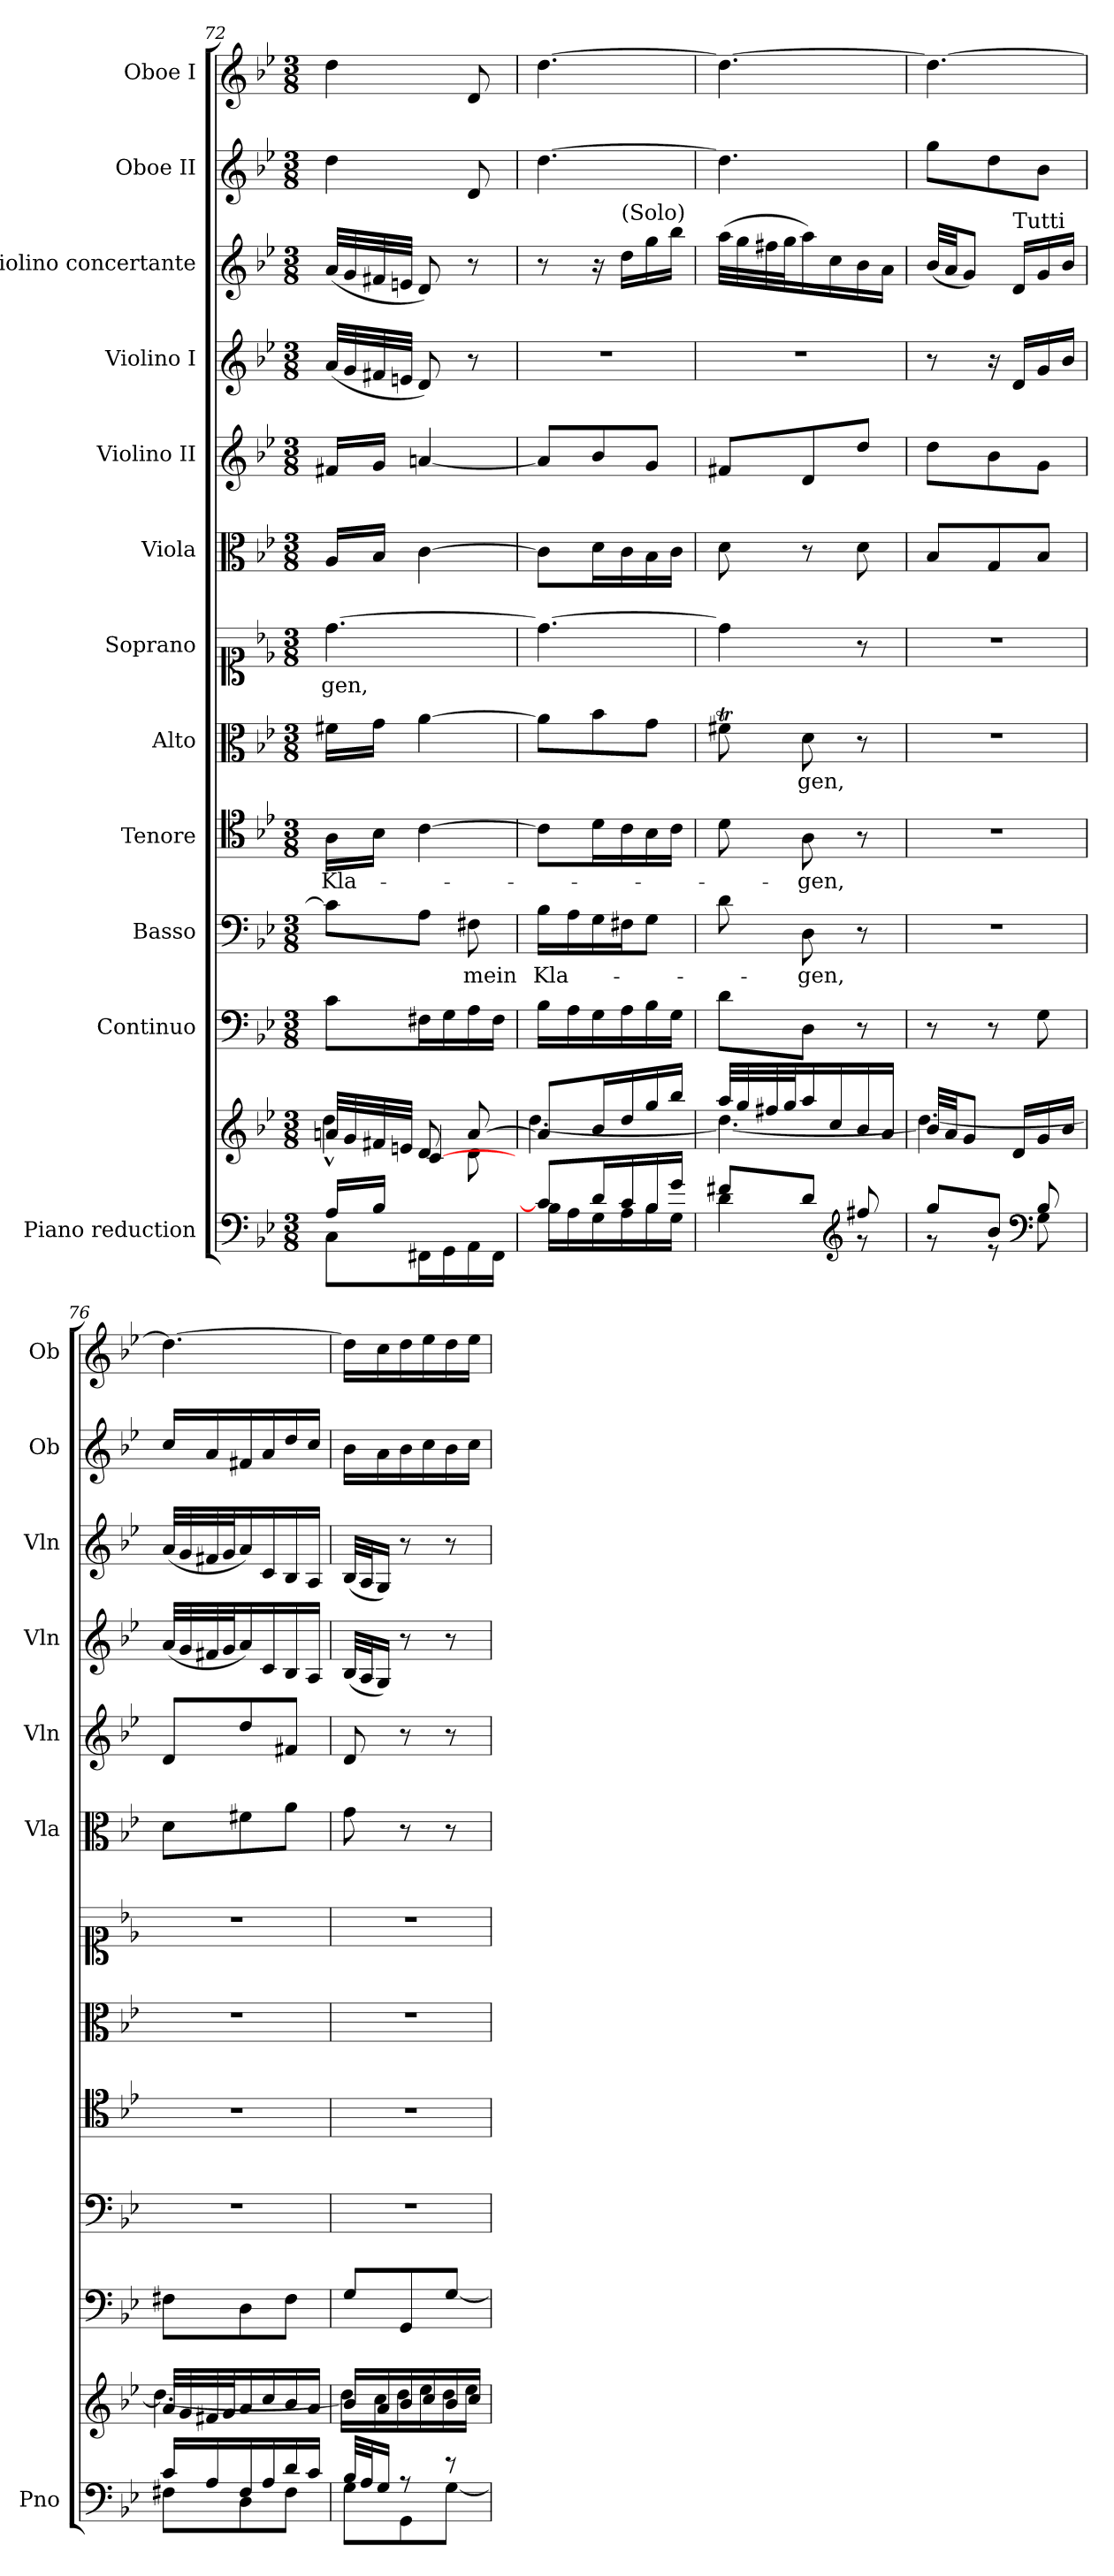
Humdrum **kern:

**kern	**kern	**kern	**kern	**text	**kern	**text	**kern	**text	**kern	**text	**kern	**kern	**kern	**kern	**kern	**kern
*part12	*part12	*part11	*part10	*part10	*part9	*part9	*part8	*part8	*part7	*part7	*part6	*part5	*part4	*part3	*part2	*part1
*staff13	*staff12	*staff11	*staff10	*staff10	*staff9	*staff9	*staff8	*staff8	*staff7	*staff7	*staff6	*staff5	*staff4	*staff3	*staff2	*staff1
*I"Piano reduction	*	*I"Continuo	*I"Basso	*	*I"Tenore	*	*I"Alto	*	*I"Soprano	*	*I"Viola	*I"Violino II	*I"Violino I	*I"Violino concertante	*I"Oboe II	*I"Oboe I
*I'Pno	*	*	*	*	*	*	*	*	*	*	*I'Vla	*I'Vln	*I'Vln	*I'Vln	*I'Ob	*I'Ob
*clefF4	*clefG2	*clefF4	*clefF4	*	*clefC4	*	*clefC3	*	*clefC1	*	*clefC3	*clefG2	*clefG2	*clefG2	*clefG2	*clefG2
*k[b-e-]	*k[b-e-]	*k[b-e-]	*k[b-e-]	*	*k[b-e-]	*	*k[b-e-]	*	*k[b-e-]	*	*k[b-e-]	*k[b-e-]	*k[b-e-]	*k[b-e-]	*k[b-e-]	*k[b-e-]
*M3/8	*M3/8	*M3/8	*M3/8	*	*M3/8	*	*M3/8	*	*M3/8	*	*M3/8	*M3/8	*M3/8	*M3/8	*M3/8	*M3/8
=72	=72	=72	=72	=72	=72	=72	=72	=72	=72	=72	=72	=72	=72	=72	=72	=72
*^	*^	*	*	*	*	*	*	*	*	*	*	*	*	*	*	*
*	*	*	*^	*	*	*	*	*	*	*	*	*	*	*	*	*	*	*
!	!	!	!	!	!	!	!	!	!LO:LY:b	!	!	!	!LO:LY:b	!	!	!	!	!	!
16A/LL	8C\L	32an/LLL	4dd^^\	8ryy	8c\L	8c\L]	.	16A\LL	Kla-	16f#X\LL	.	[4.dd\	-gen,	16A/LL	16f#X/LL	(32a/LLL	(32a/LLL	4dd\	4dd\
.	.	32g/	.	.	.	.	.	.	.	.	.	.	.	.	.	32g/	32g/	.	.
16B-/JJ	.	32f#X/	.	.	.	.	.	16B-\JJ	.	16g\JJ	.	.	.	16B-/JJ	16g/JJ	32f#X/	32f#X/	.	.
.	.	32en/JJJ	.	.	.	.	.	.	.	.	.	.	.	.	.	32en/JJJ	32en/JJJ	.	.
4ryy	16FF#X\L	8d/	.	[4c/	16F#X\L	8A\J	.	[4c\	.	[4a\	.	.	.	[4c\	[4an/	8d/)	8d/)	.	.
.	16GG\	.	.	.	16G\	.	.	.	.	.	.	.	.	.	.	.	.	.	.
!	!	!	!	!	!	!	!LO:LY:b	!	!	!	!	!	!	!	!	!	!	!	!
.	16AA\	[<8a/	8d\	.	16A\	8F#X\	mein	.	.	.	.	.	.	.	.	8r	8r	8d/	8d/
.	16FF#\JJ	.	.	.	16F#\JJ	.	.	.	.	.	.	.	.	.	.	.	.	.	.
*	*	*	*v	*v	*	*	*	*	*	*	*	*	*	*	*	*	*	*	*
=73	=73	=73	=73	=73	=73	=73	=73	=73	=73	=73	=73	=73	=73	=73	=73	=73	=73	=73
!	!	!	!	!	!	!LO:LY:b	!	!	!	!	!	!	!	!	!	!	!	!
8c/L]	16B-\LL	8a/L]	[4.dd\	16B-\LL	16B-\LL	Kla-	8c\L]	.	8a\L]	.	4.dd\_	.	8c\L]	8a/L]	4.r	8r	[4.dd\	[4.dd\
.	16A\	.	.	16A\	16A\	.	.	.	.	.	.	.	.	.	.	.	.	.
16d/L	16G\	16b-/L	.	16G\	16G\	.	16d\L	.	8b-\	.	.	.	16d\L	8b-/	.	16r	.	.
!	!	!	!	!	!	!	!	!	!	!	!	!	!	!	!	!LO:TX:a:t=(Solo)	!	!
16c/	16A\	16dd/	.	16A\	16F#X\J	.	16c\	.	.	.	.	.	16c\	.	.	16dd\LL	.	.
16B-/	16B-\	16gg/	.	16B-\	8G\J	.	16B-\	.	8g\J	.	.	.	16B-\	8g/J	.	16gg\	.	.
16g/JJ	16G\JJ	16bb-/JJ	.	16G\JJ	.	.	16c\JJ	.	.	.	.	.	16c\JJ	.	.	16bb-\JJ	.	.
!!LO:PB:g=z
=74	=74	=74	=74	=74	=74	=74	=74	=74	=74	=74	=74	=74	=74	=74	=74	=74	=74	=74
8f#X/L	4d\	32aa/LLL	4.dd\_	8d\L	8d\	.	8d\	.	8f#Xt\	.	4dd\]	.	8d\	8f#X/L	4.r	(32aa\LLL	4.dd\]	4.dd\_
.	.	32gg/	.	.	.	.	.	.	.	.	.	.	.	.	.	32gg\	.	.
.	.	32ff#X/	.	.	.	.	.	.	.	.	.	.	.	.	.	32ff#X\	.	.
.	.	32gg/J	.	.	.	.	.	.	.	.	.	.	.	.	.	32gg\J	.	.
!	!	!	!	!	!	!LO:LY:b	!	!LO:LY:b	!	!LO:LY:b	!	!	!	!	!	!	!	!
8d/J	.	16aa/	.	8D\J	8D\	-gen,	8A\	-gen,	8d\	-gen,	.	.	8r	8d/	.	16aa\)	.	.
.	.	16cc/	.	.	.	.	.	.	.	.	.	.	.	.	.	16cc\	.	.
*clefG2	*	*	*	*	*	*	*	*	*	*	*	*	*	*	*	*	*	*
8ff#X/	8r	16b-/	.	8r	8r	.	8r	.	8r	.	8r	.	8d\	8dd/J	.	16b-\	.	.
.	.	16a/JJ	.	.	.	.	.	.	.	.	.	.	.	.	.	16a\JJ	.	.
=75	=75	=75	=75	=75	=75	=75	=75	=75	=75	=75	=75	=75	=75	=75	=75	=75	=75	=75
8gg/L	8r	32b-/LLL	4.dd\_	8r	4.r	.	4.r	.	4.r	.	4.r	.	8B-/L	8dd\L	8r	(32b-/LLL	8gg\L	4.dd\_
.	.	32a/JJ	.	.	.	.	.	.	.	.	.	.	.	.	.	32a/JJ	.	.
.	.	8g/J	.	.	.	.	.	.	.	.	.	.	.	.	.	8g/J)	.	.
8b-/J	8r	.	.	8r	.	.	.	.	.	.	.	.	8G/	8b-\	16r	.	8dd\	.
!	!	!	!	!	!	!	!	!	!	!	!	!	!	!	!	!LO:TX:a:t=Tutti	!	!
.	.	16d/LL	.	.	.	.	.	.	.	.	.	.	.	.	16d/LL	16d/LL	.	.
*clefF4	*	*	*	*	*	*	*	*	*	*	*	*	*	*	*	*	*	*
8B-/	8G\	16g/	.	8G\	.	.	.	.	.	.	.	.	8B-/J	8g\J	16g/	16g/	8b-\J	.
.	.	16b-/JJ	.	.	.	.	.	.	.	.	.	.	.	.	16b-/JJ	16b-/JJ	.	.
=76	=76	=76	=76	=76	=76	=76	=76	=76	=76	=76	=76	=76	=76	=76	=76	=76	=76	=76
16c/LL	8F#X\L	32a/LLL	4.dd\_	8F#X\L	4.r	.	4.r	.	4.r	.	4.r	.	8d\L	8d/L	(32a/LLL	(32a/LLL	16cc/LL	4.dd\_
.	.	32g/	.	.	.	.	.	.	.	.	.	.	.	.	32g/	32g/	.	.
16A/	.	32f#X/	.	.	.	.	.	.	.	.	.	.	.	.	32f#X/	32f#X/	16a/	.
.	.	32g/J	.	.	.	.	.	.	.	.	.	.	.	.	32g/J	32g/J	.	.
16F#/	8D\	16a/	.	8D\	.	.	.	.	.	.	.	.	8f#X\	8dd/	16a/)	16a/)	16f#X/	.
16A/	.	16cc/	.	.	.	.	.	.	.	.	.	.	.	.	16c/	16c/	16a/	.
16d/	8F#\J	16b-/	.	8F#\J	.	.	.	.	.	.	.	.	8a\J	8f#X/J	16B-/	16B-/	16dd/	.
16c/JJ	.	16a/JJ	.	.	.	.	.	.	.	.	.	.	.	.	16A/JJ	16A/JJ	16cc/JJ	.
=77	=77	=77	=77	=77	=77	=77	=77	=77	=77	=77	=77	=77	=77	=77	=77	=77	=77	=77
32B-/LLL	8G\L	16b-/LL	16dd\LL]	8G/L	4.r	.	4.r	.	4.r	.	4.r	.	8g\	8d/	(32B-/LLL	(32B-/LLL	16b-\LL	16dd\LL]
32A/J	.	.	.	.	.	.	.	.	.	.	.	.	.	.	32A/J	32A/J	.	.
16G/JJ	.	16a/	16cc\	.	.	.	.	.	.	.	.	.	.	.	16G/JJ)	16G/JJ)	16a\	16cc\
8r	8GG\	16b-/	16dd\	8GG/	.	.	.	.	.	.	.	.	8r	8r	8r	8r	16b-\	16dd\
.	.	16cc/	16ee-\	.	.	.	.	.	.	.	.	.	.	.	.	.	16cc\	16ee-\
8r	[8G\J	16b-/	16dd\	[8G/J	.	.	.	.	.	.	.	.	8r	8r	8r	8r	16b-\	16dd\
.	.	16cc/JJ	16ee-\JJ	.	.	.	.	.	.	.	.	.	.	.	.	.	16cc\JJ	16ee-\JJ
*v	*v	*	*	*	*	*	*	*	*	*	*	*	*	*	*	*	*	*
*	*v	*v	*	*	*	*	*	*	*	*	*	*	*	*	*	*	*
=	=	=	=	=	=	=	=	=	=	=	=	=	=	=	=	=
*-	*-	*-	*-	*-	*-	*-	*-	*-	*-	*-	*-	*-	*-	*-	*-	*-
